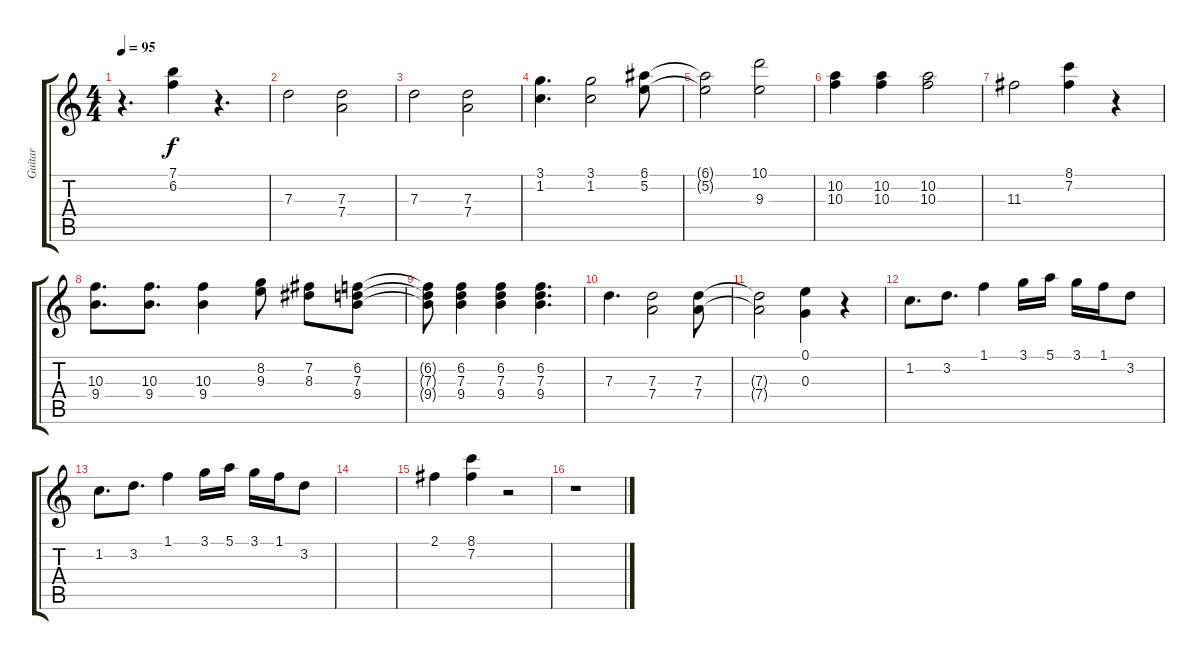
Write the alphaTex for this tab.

\track ("Guitar" "Guitar") {instrument acousticguitarsteel}
\staff {score tabs}
\tuning (E4 B3 G3 D3 A2 E2) {hide}
\ts (4 4)
\tempo 95
\clef g2
\ks c
r.4{d dy f} (7.1 6.2).4 r.4{d} |
7.3.2 (7.3 7.4).2 |
7.3.2 (7.3 7.4).2 |
(3.1 1.2).4{d} (3.1 1.2).2 (6.1 5.2).8 |
(6.1{t} 5.2{t}).2 (10.1 9.3).2 |
(10.2 10.3).4 (10.2 10.3).4 (10.2 10.3).2 |
11.3.2 (8.1 7.2).4 r.4 |
(10.3 9.4).8{d} (10.3 9.4).8{d} (10.3 9.4).4 (8.2 9.3).8 (7.2 8.3).8 (6.2 7.3 9.4).8 |
(6.2{t} 7.3{t} 9.4{t}).8 (6.2 7.3 9.4).4 (6.2 7.3 9.4).4 (6.2 7.3 9.4).4{d} |
7.3.4{d} (7.3 7.4).2 (7.3 7.4).8 |
(7.3{t} 7.4{t}).2 (0.1 0.3).4 r.4 |
1.2.8{d} 3.2.8{d} 1.1.4 3.1.16 5.1.16 3.1.16 1.1.16 3.2.8 |
1.2.8{d} 3.2.8{d} 1.1.4 3.1.16 5.1.16 3.1.16 1.1.16 3.2.8 |
|
2.1.4 (8.1 7.2).4 r.2 |
r.1
